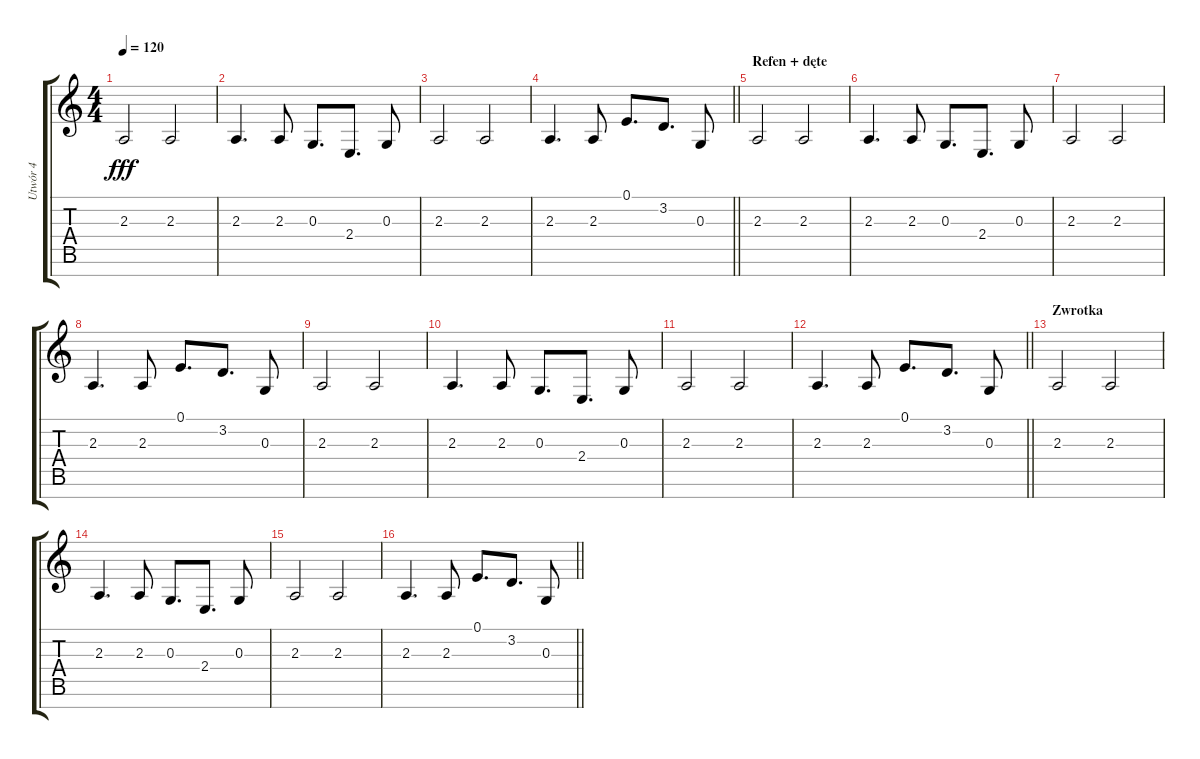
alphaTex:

\track ("Utwór 4" "Utwór 4") {instrument altosax}
\staff {score tabs}
\tuning (E4 B3 G3 D3 A2 E2 B1) {hide}
\ts (4 4)
\tempo 120
\clef g2
\ks c
2.3.2{dy fff} 2.3.2 |
2.3.4{d} 2.3.8 0.3.8{d} 2.4.8{d} 0.3.8 |
2.3.2 2.3.2 |
\barLineRight lightlight
2.3.4{d} 2.3.8 0.1.8{d} 3.2.8{d} 0.3.8 |
\section ("" "Refen + dęte")
2.3.2 2.3.2 |
2.3.4{d} 2.3.8 0.3.8{d} 2.4.8{d} 0.3.8 |
2.3.2 2.3.2 |
2.3.4{d} 2.3.8 0.1.8{d} 3.2.8{d} 0.3.8 |
2.3.2 2.3.2 |
2.3.4{d} 2.3.8 0.3.8{d} 2.4.8{d} 0.3.8 |
2.3.2 2.3.2 |
\barLineRight lightlight
2.3.4{d} 2.3.8 0.1.8{d} 3.2.8{d} 0.3.8 |
\section ("" "Zwrotka")
2.3.2 2.3.2 |
2.3.4{d} 2.3.8 0.3.8{d} 2.4.8{d} 0.3.8 |
2.3.2 2.3.2 |
\barLineRight lightlight
2.3.4{d} 2.3.8 0.1.8{d} 3.2.8{d} 0.3.8
